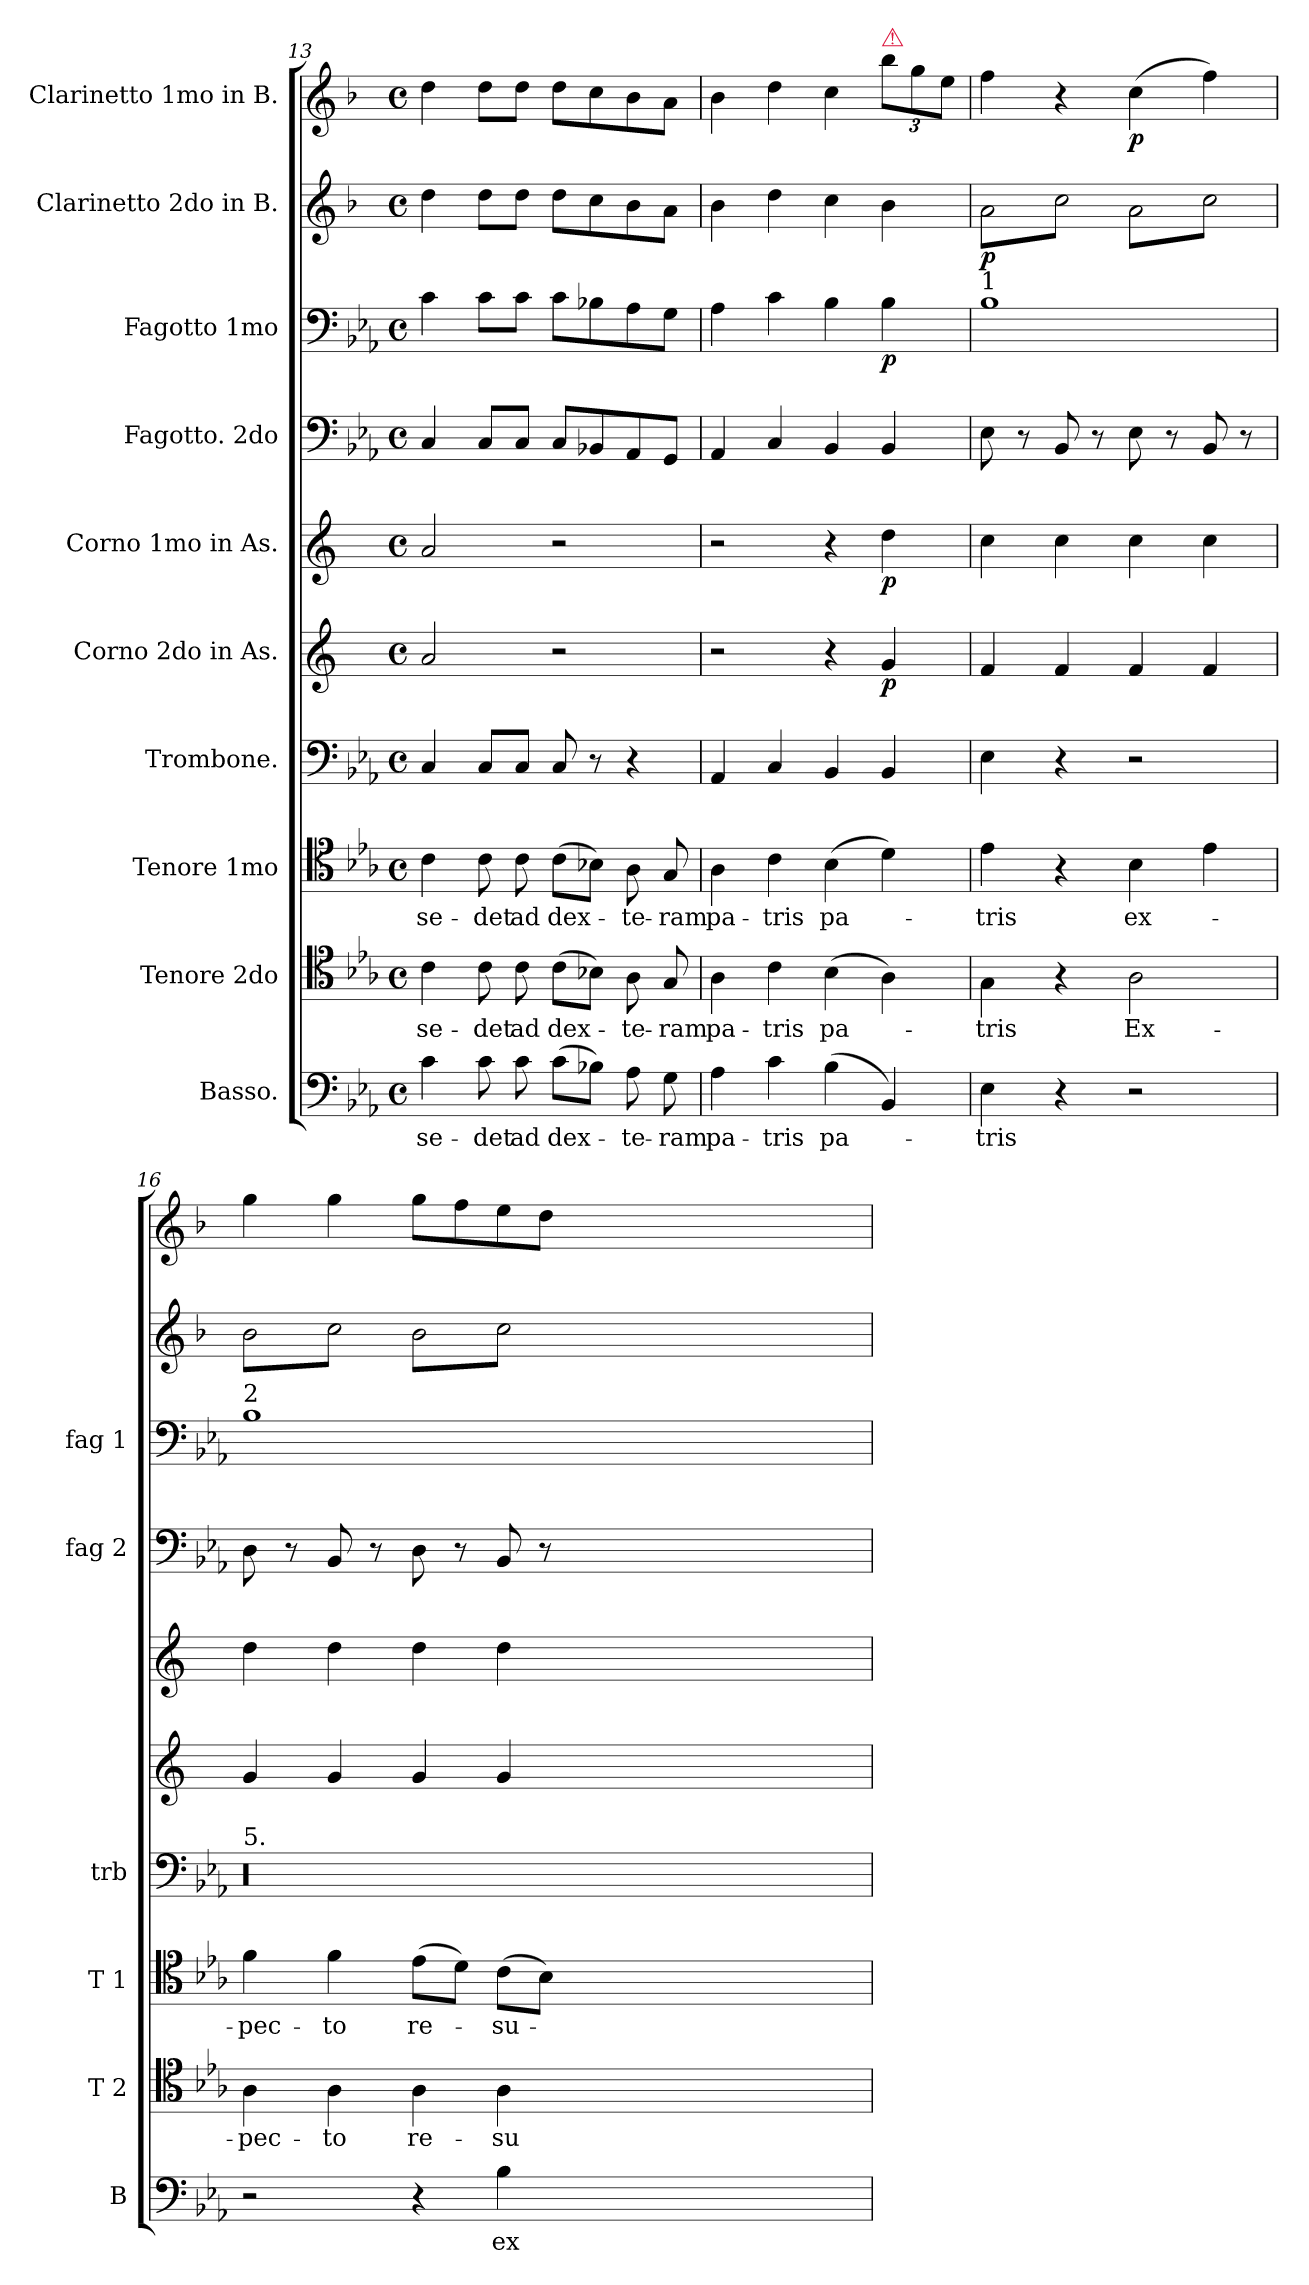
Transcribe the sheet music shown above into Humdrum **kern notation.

**kern	**text	**kern	**text	**kern	**text	**kern	**kern	**dynam	**kern	**dynam	**kern	**kern	**dynam	**kern	**dynam	**kern	**dynam
*part10	*part10	*part9	*part9	*part8	*part8	*part7	*part6	*part6	*part5	*part5	*part4	*part3	*part3	*part2	*part2	*part1	*part1
*staff10	*staff10	*staff9	*staff9	*staff8	*staff8	*staff7	*staff6	*staff6	*staff5	*staff5	*staff4	*staff3	*staff3	*staff2	*staff2	*staff1	*staff1
*I"Basso.	*	*I"Tenore 2do	*	*I"Tenore 1mo	*	*I"Trombone.	*I"Corno 2do in As.	*	*I"Corno 1mo in As.	*	*I"Fagotto. 2do	*I"Fagotto 1mo	*	*I"Clarinetto 2do in B.	*	*I"Clarinetto 1mo in B.	*
*I'B	*	*I'T 2	*	*I'T 1	*	*I'trb	*	*	*	*	*I'fag 2	*I'fag 1	*	*	*	*	*
*clefF4	*	*clefC4	*	*clefC4	*	*clefF4	*clefG2	*	*clefG2	*	*clefF4	*clefF4	*	*clefG2	*	*clefG2	*
*	*	*	*	*	*	*	*ITrd5c9	*	*ITrd-2c-3	*	*	*	*	*ITrd1c2	*	*ITrd1c2	*
*k[b-e-a-]	*	*k[b-e-a-]	*	*k[b-e-a-]	*	*k[b-e-a-]	*k[b-e-a-]	*	*k[b-e-a-]	*	*k[b-e-a-]	*k[b-e-a-]	*	*k[b-e-a-]	*	*k[b-e-a-]	*
*E-:	*	*E-:	*	*E-:	*	*E-:	*	*	*	*	*E-:	*E-:	*	*E-:	*	*E-:	*
*M4/4	*	*M4/4	*	*M4/4	*	*M4/4	*M4/4	*	*M4/4	*	*M4/4	*M4/4	*	*M4/4	*	*M4/4	*
*met(c)	*	*met(c)	*	*met(c)	*	*met(c)	*met(c)	*	*met(c)	*	*met(c)	*met(c)	*	*met(c)	*	*met(c)	*
=13	=13	=13	=13	=13	=13	=13	=13	=13	=13	=13	=13	=13	=13	=13	=13	=13	=13
4c\	se-	4c\	se-	4c\	se-	4C/	2c/	.	2cc/	.	4C/	4c\	.	4cc\	.	4cc\	.
8c\	-det	8c\	-det	8c\	-det	8C/L	.	.	.	.	8C/L	8c\L	.	8cc\L	.	8cc\L	.
8c\	ad	8c\	ad	8c\	ad	8C/J	.	.	.	.	8C/J	8c\J	.	8cc\J	.	8cc\J	.
(8c\L	dex-	(8c\L	dex-	(8c\L	dex-	8C/	2r	.	2r	.	8C/L	8c\L	.	8cc\L	.	8cc\L	.
8B-X\J)	.	8B-X\J)	.	8B-X\J)	.	8r	.	.	.	.	8BB-X/	8B-X\	.	8b-\	.	8b-\	.
8A-\	-te-	8A-\	-te-	8A-\	-te-	4r	.	.	.	.	8AA-/	8A-\	.	8a-\	.	8a-\	.
8G\	-ram	8G/	-ram	8G/	-ram	.	.	.	.	.	8GG/J	8G\J	.	8g\J	.	8g\J	.
=14	=14	=14	=14	=14	=14	=14	=14	=14	=14	=14	=14	=14	=14	=14	=14	=14	=14
4A-\	pa-	4A-\	pa-	4A-\	pa-	4AA-/	2r	.	2r	.	4AA-/	4A-\	.	4a-\	.	4a-\	.
4c\	-tris	4c\	-tris	4c\	-tris	4C/	.	.	.	.	4C/	4c\	.	4cc\	.	4cc\	.
(4B-\	pa-	(4B-\	pa-	(4B-\	pa-	4BB-/	4r	.	4r	.	4BB-/	4B-\	.	4b-\	.	4b-\	.
!	!	!	!	!	!	!	!	!	!	!	!	!	!	!	!	!LO:TX:a:color=crimson:t=⚠	!
!	!	!	!	!	!	!	!	!LO:DY:b	!	!LO:DY:b	!	!	!LO:DY:b	!	!	!	!
4BB-/)	.	4A-\)	.	4d\)	.	4BB-/	4B-/	p	4ff\	p.	4BB-/	4B-\	p	4a-\	.	12aa-\L	.
.	.	.	.	.	.	.	.	.	.	.	.	.	.	.	.	12ff\	.
.	.	.	.	.	.	.	.	.	.	.	.	.	.	.	.	12dd\J	.
=15	=15	=15	=15	=15	=15	=15	=15	=15	=15	=15	=15	=15	=15	=15	=15	=15	=15
!	!	!	!	!	!	!	!	!	!	!	!	!LO:TX:a:t=1	!	!	!	!	!
!	!	!	!	!	!	!	!	!	!	!	!	!	!	!	!LO:DY:b	!	!
*	*	*	*	*	*	*	*	*	*	*	*	*	*	*tremolo	*	*	*
4E-\	-tris	4G\	-tris	4e-\	-tris	4E-\	4A-/	.	4ee-\	.	8E-\	1B-	.	(8g\L	p.	4ee-\	.
.	.	.	.	.	.	.	.	.	.	.	8r	.	.	8b-\	.	.	.
4r	.	4r	.	4r	.	4r	4A-/	.	4ee-\	.	8BB-/	.	.	8g\	.	4r	.
.	.	.	.	.	.	.	.	.	.	.	8r	.	.	8b-\J	.	.	.
!	!	!	!	!	!	!	!	!	!	!	!	!	!	!	!	!	!LO:DY:b
2r	.	2A-\	Ex-	4B-\	ex-	2r	4A-/	.	4ee-\	.	8E-\	.	.	8g\L	.	(4b-\	p.
.	.	.	.	.	.	.	.	.	.	.	8r	.	.	8b-\)	.	.	.
.	.	.	.	4e-\	.	.	4A-/	.	4ee-\	.	8BB-/	.	.	8g\	.	4ee-\)	.
.	.	.	.	.	.	.	.	.	.	.	8r	.	.	8b-\)J	.	.	.
=16	=16	=16	=16	=16	=16	=16	=16	=16	=16	=16	=16	=16	=16	=16	=16	=16	=16
!	!	!	!	!	!	!	!	!	!	!	!	!LO:TX:a:t=2	!	!	!	!	!
!	!	!	!	!	!	!LO:TX:a:t=5.	!	!	!	!	!	!	!	!	!	!	!
2r	.	4A-\	-pec-	4f\	-pec-	00r	4B-/	.	4ff\	.	8D\	1B-	.	8a-\L	.	4ff\	.
.	.	.	.	.	.	.	.	.	.	.	8r	.	.	8b-\	.	.	.
.	.	4A-\	-to	4f\	-to	.	4B-/	.	4ff\	.	8BB-/	.	.	8a-\	.	4ff\	.
.	.	.	.	.	.	.	.	.	.	.	8r	.	.	8b-\J	.	.	.
4r	.	4A-\	re-	(8e-\L	re-	.	4B-/	.	4ff\	.	8D\	.	.	8a-\L	.	8ff\L	.
.	.	.	.	8d\J)	.	.	.	.	.	.	8r	.	.	8b-\	.	8ee-\	.
4B-\	ex-	4A-\	-su-	(8c\L	-su-	.	4B-/	.	4ff\	.	8BB-/	.	.	8a-\	.	8dd\	.
.	.	.	.	8B-\J)	.	.	.	.	.	.	8r	.	.	8b-\J	.	8cc\J	.
*	*	*	*	*	*	*	*	*	*	*	*	*	*	*Xtremolo	*	*	*
0.ryy	.	0.ryy	.	0.ryy	.	.	0.ryy	.	0.ryy	.	0.ryy	0.ryy	.	0.ryy	.	0.ryy	.
.	.	.	.	.	.	.	.	.	.	.	.	.	.	.	.	.	.
=	=	=	=	=	=	=	=	=	=	=	=	=	=	=	=	=	=
*-	*-	*-	*-	*-	*-	*-	*-	*-	*-	*-	*-	*-	*-	*-	*-	*-	*-
